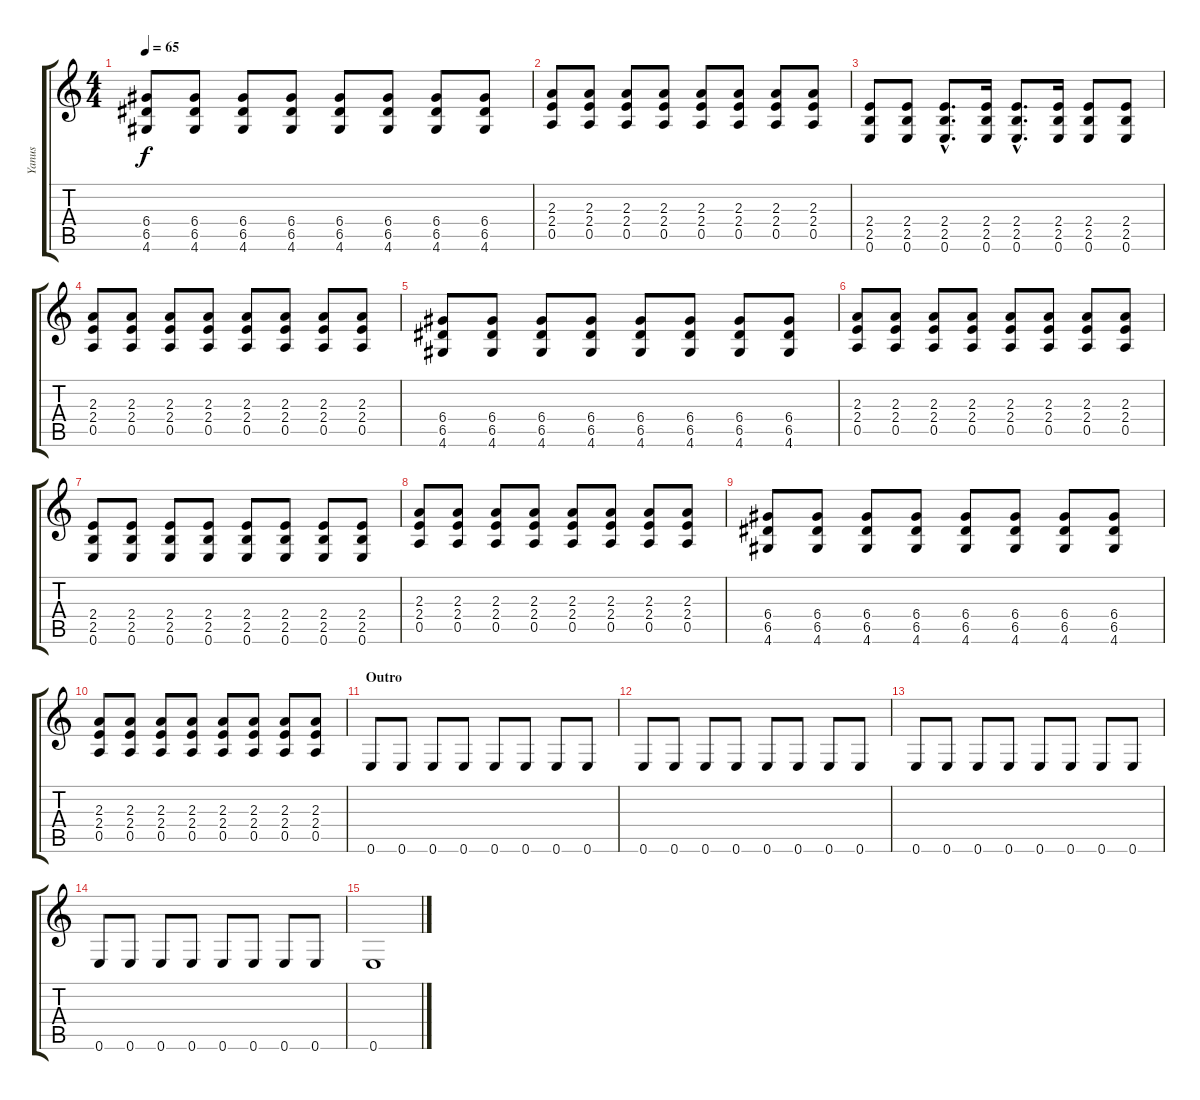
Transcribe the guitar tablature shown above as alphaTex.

\track ("Yanus" "Yanus") {instrument overdrivenguitar}
\staff {score tabs}
\tuning (E4 B3 G3 D3 A2 E2) {hide}
\ts (4 4)
\tempo 65
\clef g2
\ks c
(6.4 6.5 4.6).8{dy f} (6.4 6.5 4.6).8 (6.4 6.5 4.6).8 (6.4 6.5 4.6).8 (6.4 6.5 4.6).8 (6.4 6.5 4.6).8 (6.4 6.5 4.6).8 (6.4 6.5 4.6).8 |
(2.3 2.4 0.5).8 (2.3 2.4 0.5).8 (2.3 2.4 0.5).8 (2.3 2.4 0.5).8 (2.3 2.4 0.5).8 (2.3 2.4 0.5).8 (2.3 2.4 0.5).8 (2.3 2.4 0.5).8 |
(2.4 2.5 0.6).8 (2.4 2.5 0.6).8 (2.4{hac} 2.5{hac} 0.6{hac}).8{d} (2.4 2.5 0.6).16 (2.4{hac} 2.5{hac} 0.6{hac}).8{d} (2.4 2.5 0.6).16 (2.4 2.5 0.6).8 (2.4 2.5 0.6).8 |
(2.3 2.4 0.5).8 (2.3 2.4 0.5).8 (2.3 2.4 0.5).8 (2.3 2.4 0.5).8 (2.3 2.4 0.5).8 (2.3 2.4 0.5).8 (2.3 2.4 0.5).8 (2.3 2.4 0.5).8 |
(6.4 6.5 4.6).8 (6.4 6.5 4.6).8 (6.4 6.5 4.6).8 (6.4 6.5 4.6).8 (6.4 6.5 4.6).8 (6.4 6.5 4.6).8 (6.4 6.5 4.6).8 (6.4 6.5 4.6).8 |
(2.3 2.4 0.5).8 (2.3 2.4 0.5).8 (2.3 2.4 0.5).8 (2.3 2.4 0.5).8 (2.3 2.4 0.5).8 (2.3 2.4 0.5).8 (2.3 2.4 0.5).8 (2.3 2.4 0.5).8 |
(2.4 2.5 0.6).8 (2.4 2.5 0.6).8 (2.4 2.5 0.6).8 (2.4 2.5 0.6).8 (2.4 2.5 0.6).8 (2.4 2.5 0.6).8 (2.4 2.5 0.6).8 (2.4 2.5 0.6).8 |
(2.3 2.4 0.5).8 (2.3 2.4 0.5).8 (2.3 2.4 0.5).8 (2.3 2.4 0.5).8 (2.3 2.4 0.5).8 (2.3 2.4 0.5).8 (2.3 2.4 0.5).8 (2.3 2.4 0.5).8 |
(6.4 6.5 4.6).8 (6.4 6.5 4.6).8 (6.4 6.5 4.6).8 (6.4 6.5 4.6).8 (6.4 6.5 4.6).8 (6.4 6.5 4.6).8 (6.4 6.5 4.6).8 (6.4 6.5 4.6).8 |
(2.3 2.4 0.5).8 (2.3 2.4 0.5).8 (2.3 2.4 0.5).8 (2.3 2.4 0.5).8 (2.3 2.4 0.5).8 (2.3 2.4 0.5).8 (2.3 2.4 0.5).8 (2.3 2.4 0.5).8 |
\section ("" "Outro")
0.6.8 0.6.8 0.6.8 0.6.8 0.6.8 0.6.8 0.6.8 0.6.8 |
0.6.8 0.6.8 0.6.8 0.6.8 0.6.8 0.6.8 0.6.8 0.6.8 |
0.6.8 0.6.8 0.6.8 0.6.8 0.6.8 0.6.8 0.6.8 0.6.8 |
0.6.8 0.6.8 0.6.8 0.6.8 0.6.8 0.6.8 0.6.8 0.6.8 |
0.6.1
